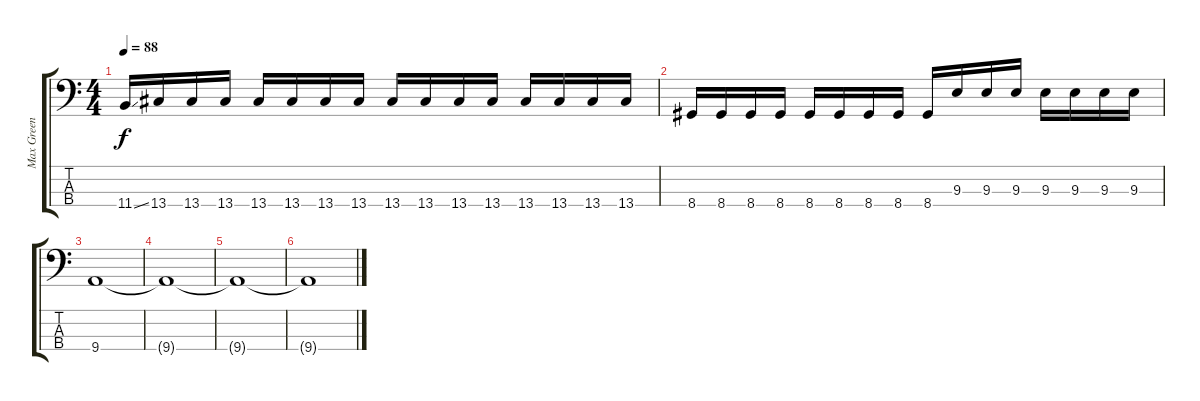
\track ("Max Green" "Max Green") {instrument electricbassfinger}
\staff {score tabs}
\tuning (F2 C2 G1 C1) {hide}
\ts (4 4)
\tempo 88
\clef f4
\ks c
11.4{ss}.16{dy f} 13.4.16 13.4.16 13.4.16 13.4.16 13.4.16 13.4.16 13.4.16 13.4.16 13.4.16 13.4.16 13.4.16 13.4.16 13.4.16 13.4.16 13.4.16 |
8.4.16 8.4.16 8.4.16 8.4.16 8.4.16 8.4.16 8.4.16 8.4.16 8.4.16 9.3.16 9.3.16 9.3.16 9.3.16 9.3.16 9.3.16 9.3.16 |
9.4.1 |
9.4{t}.1 |
9.4{t}.1 |
9.4{t}.1
